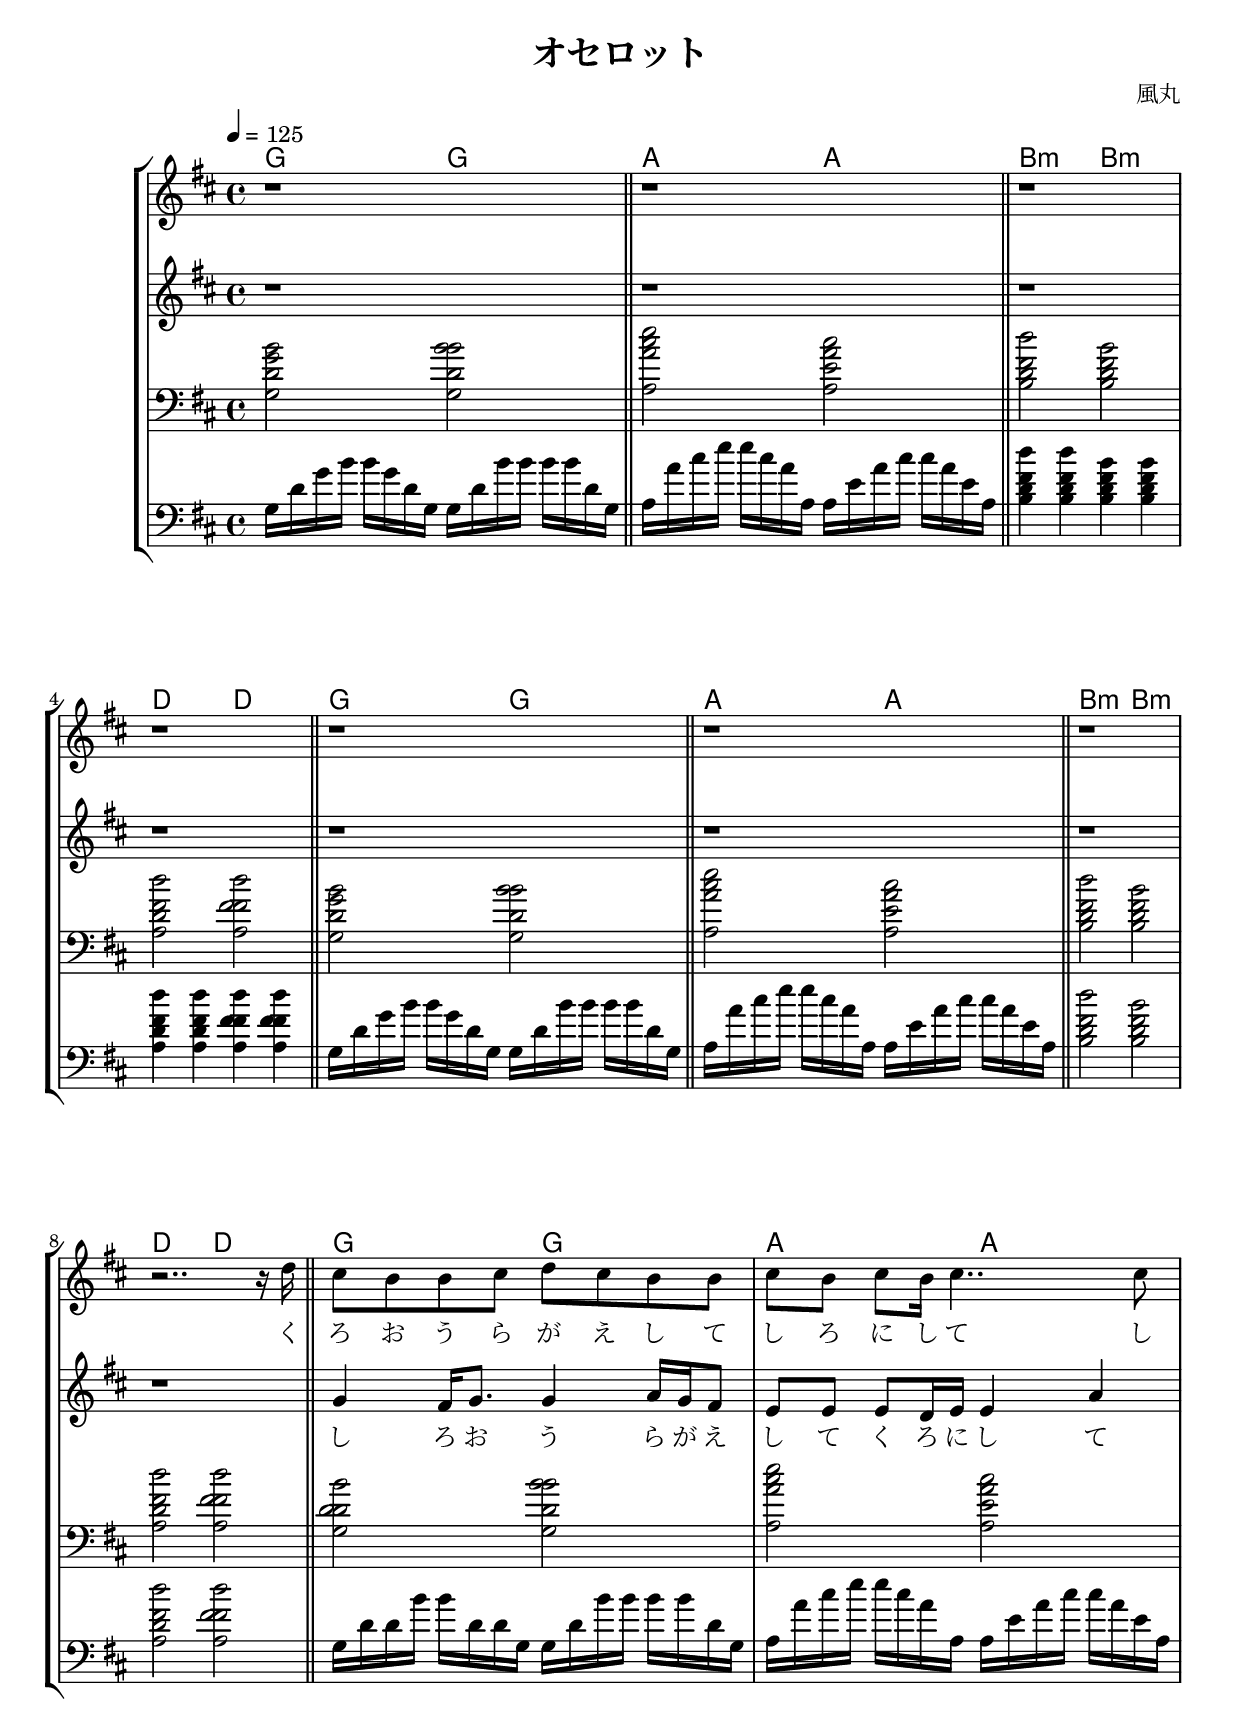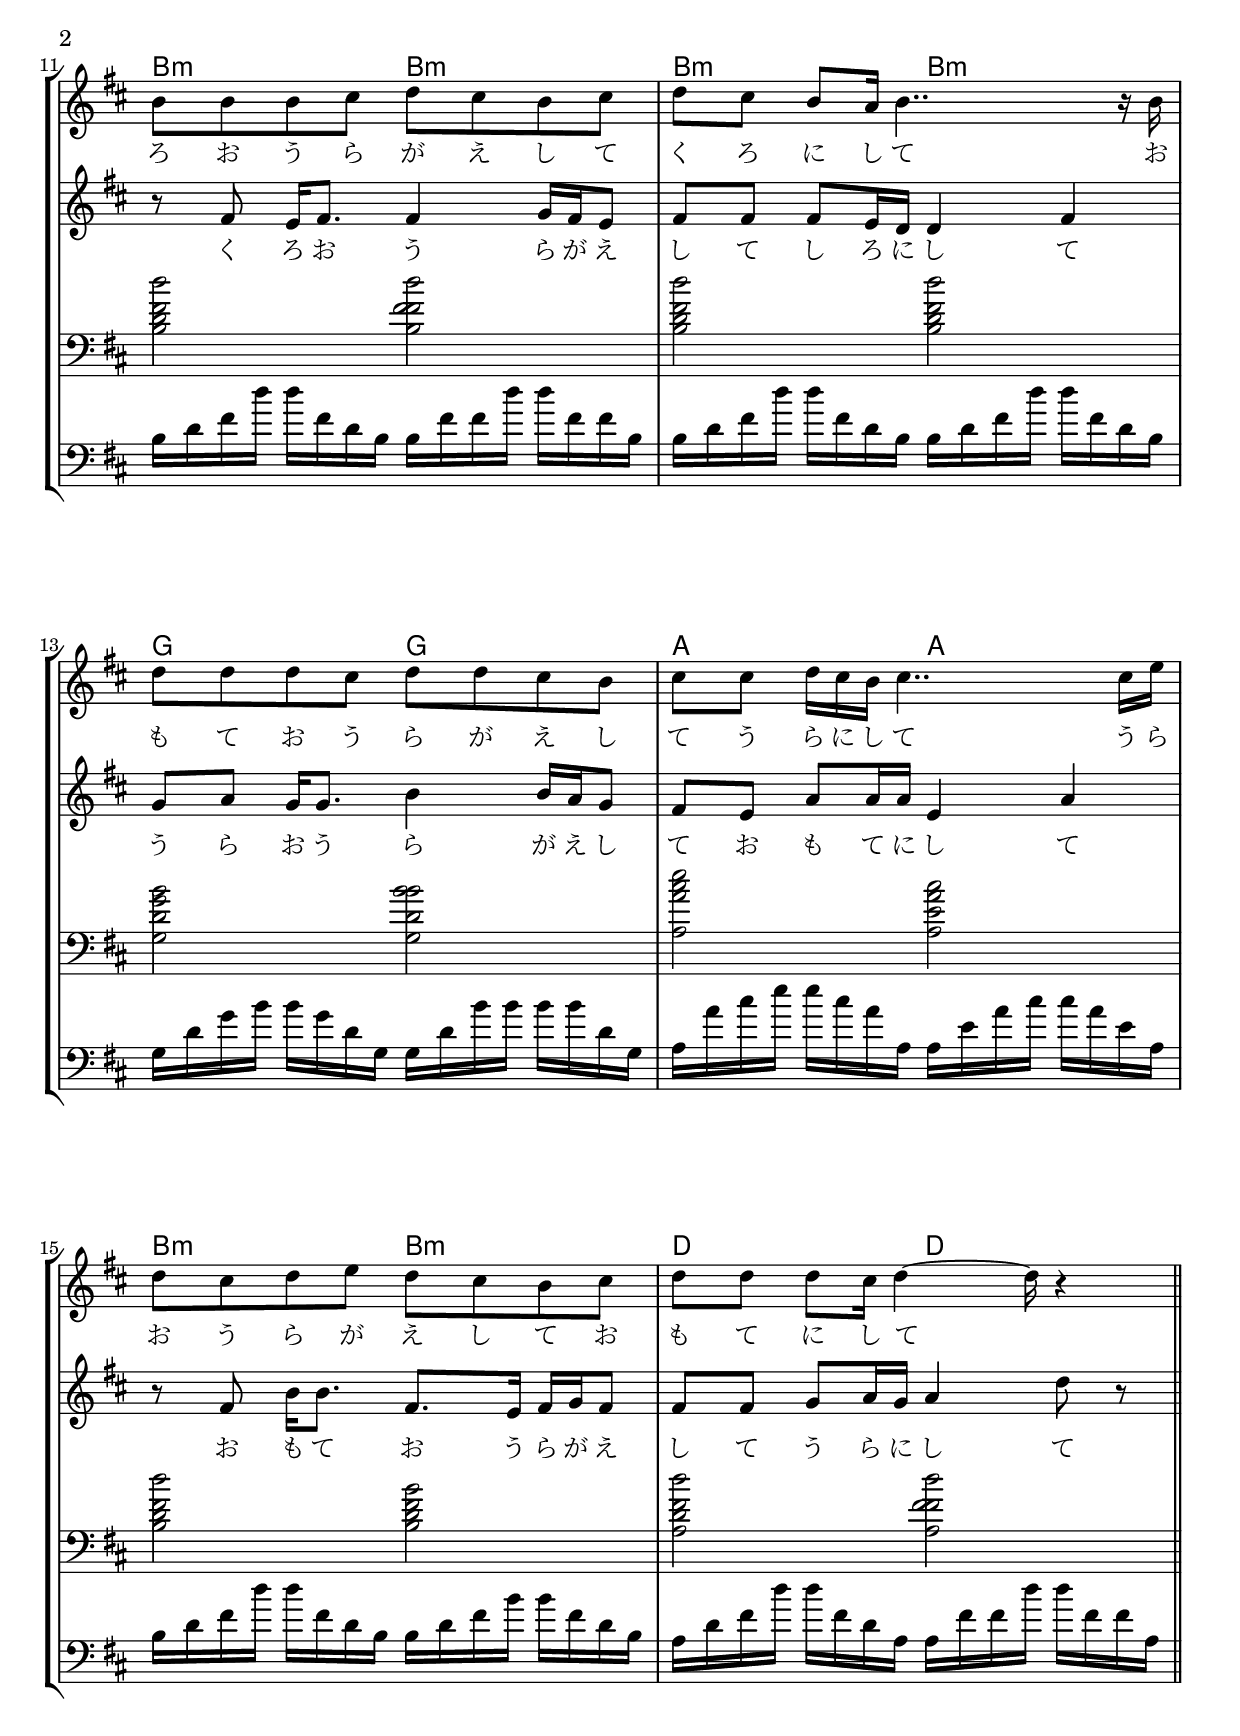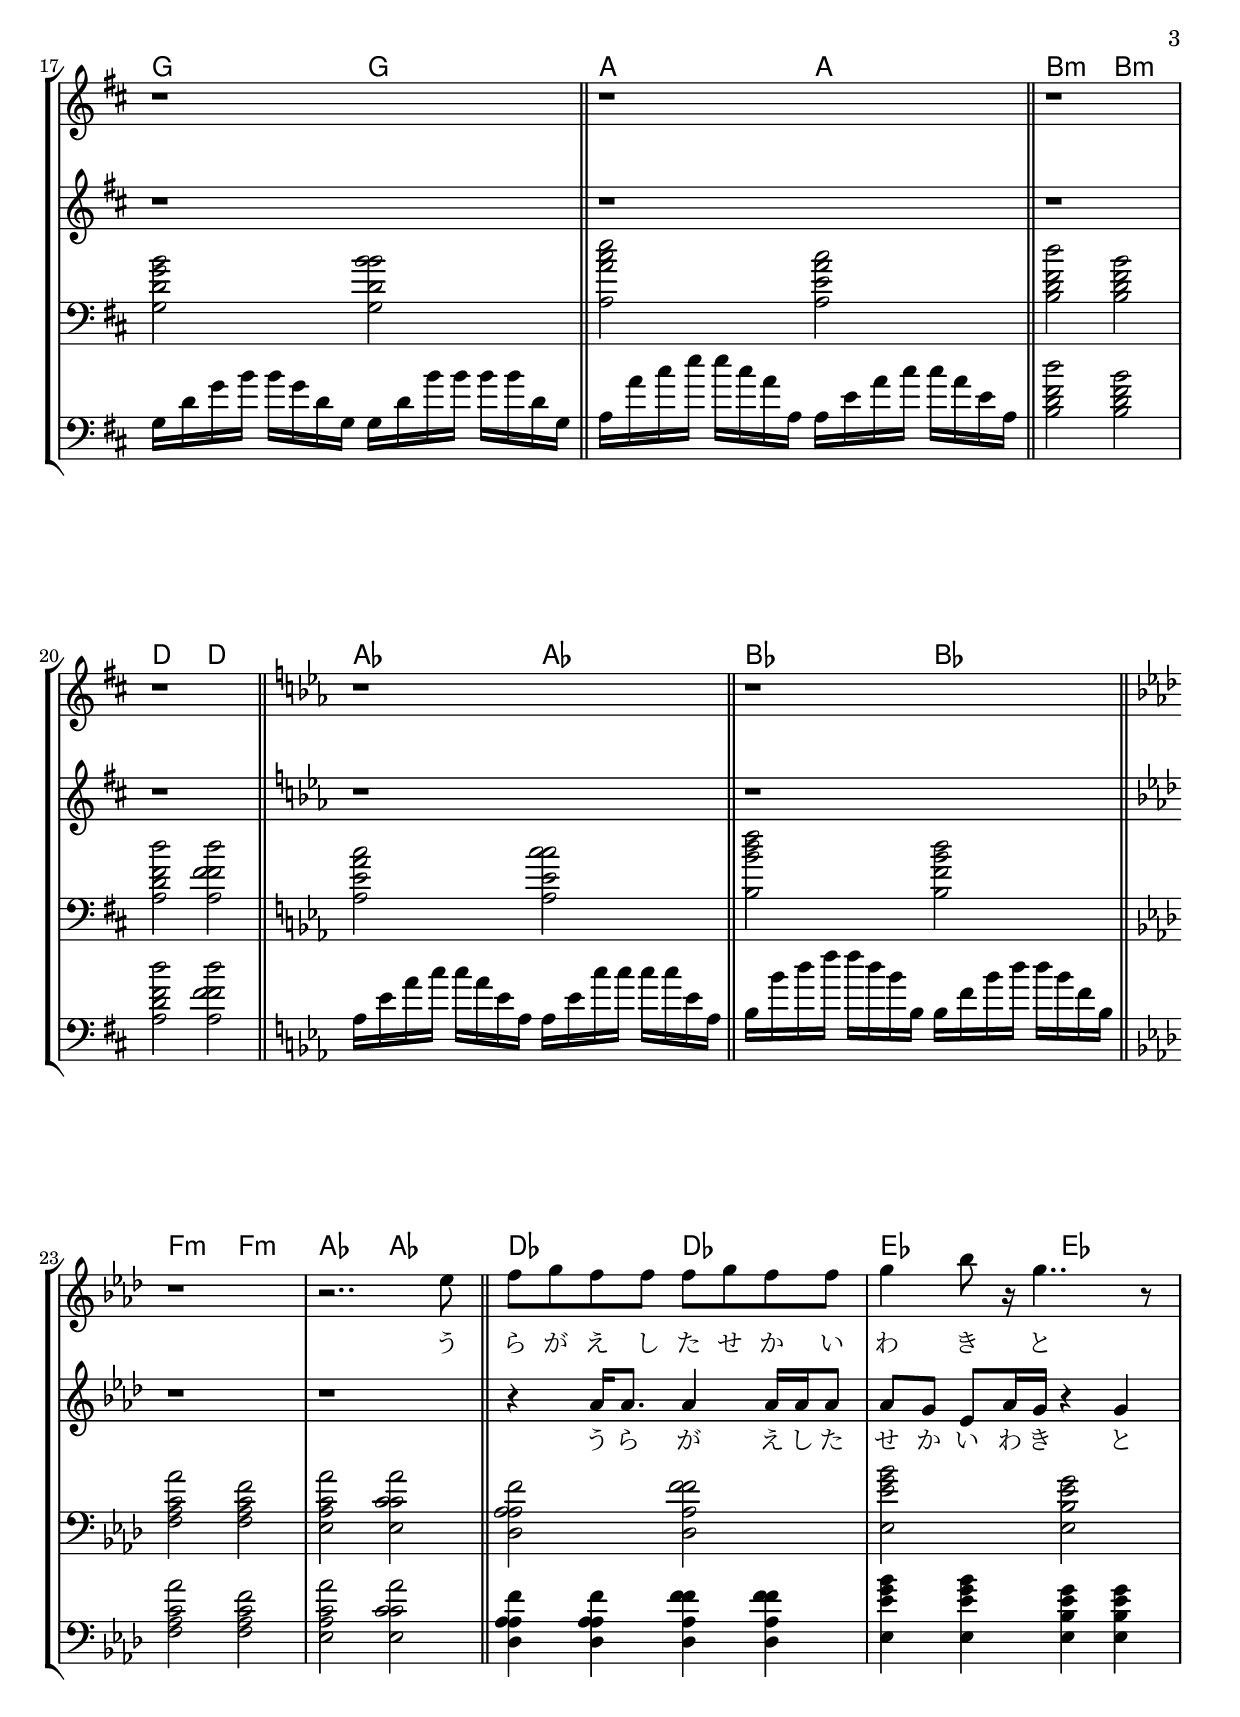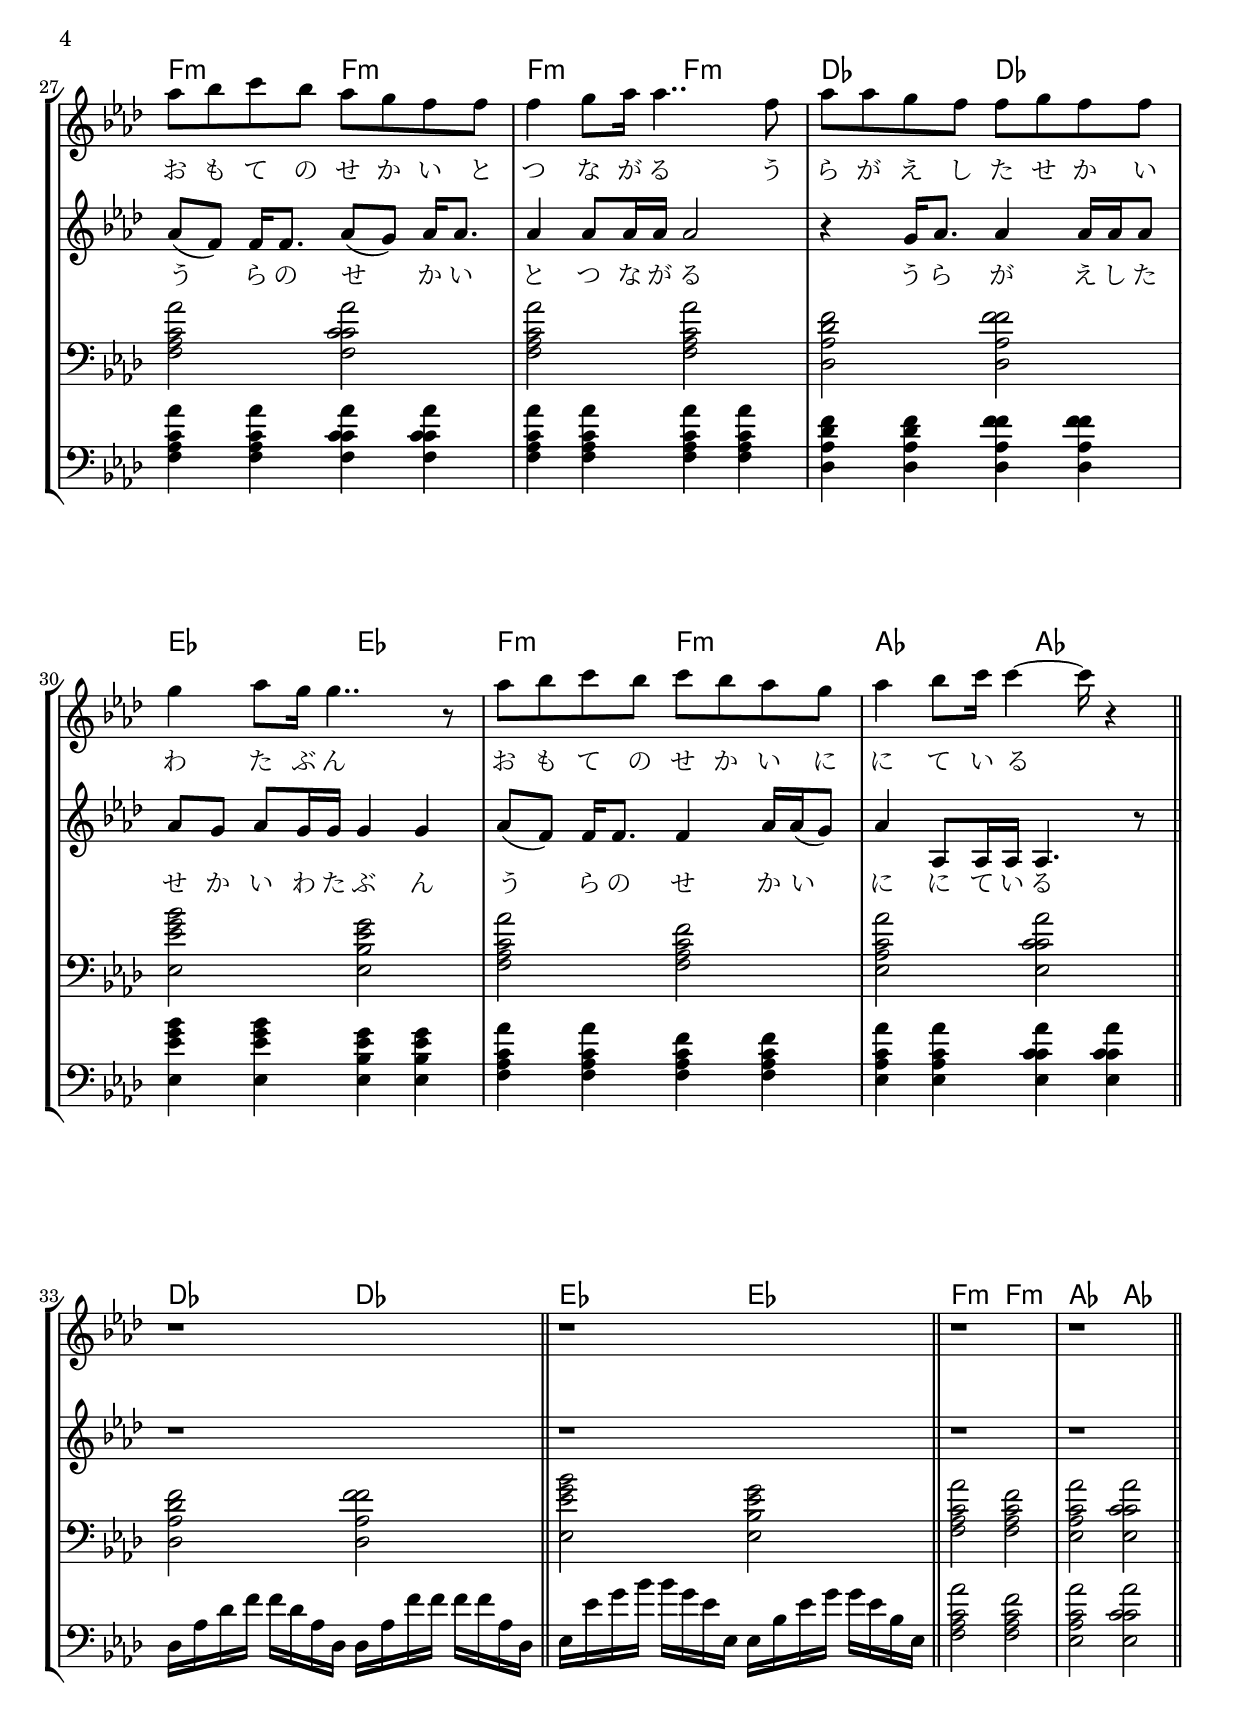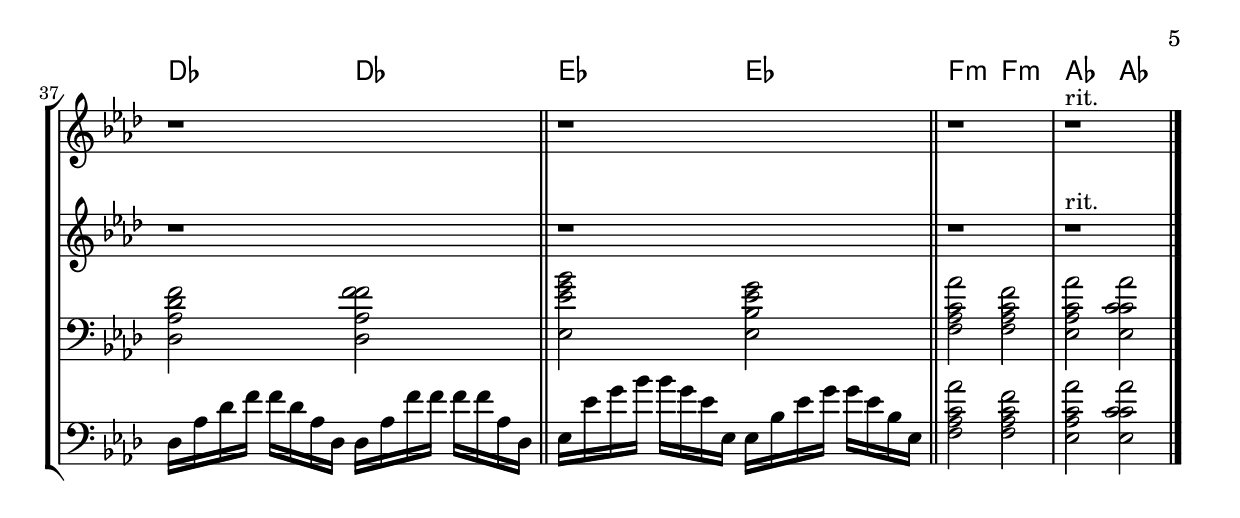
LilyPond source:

\version "2.12.1"

\header {
	title = \markup {オセロット}
	composer = \markup \center-column {風丸}
}

harmony = \chordmode {
	g2 g 

	a a 

	b:m b:m d d 

	g g 

	a a 

	b:m b:m d d 

	g g a a b:m b:m b:m b:m g g a a b:m b:m d d 

	g g 

	a a 

	b:m b:m d d 

	as as 

	bes bes 

	f:m f:m as as 

	des des es es f:m f:m f:m f:m des des es es f:m f:m as as 

	des des 

	es es 

	f:m f:m as as 

	des des 

	es es 

	f:m f:m as as 
}

melody = {
	\key d \major
	\tempo 4 = 125
	r1   
	r1   
	r1 | r1   
	r1   
	r1   
	r1 | r2.. 
	\set Staff.midiInstrument = #"mmi0.42"
	r16  d''16 
	cis''8  b'8  b'8  cis''8  d''8  cis''8  b'8  b'8 
	cis''8  b'8  cis''8  b'16  cis''4..  cis''8 
	b'8  b'8  b'8  cis''8  d''8  cis''8  b'8  cis''8 
	d''8  cis''8  b'8  a'16  b'4..  r16  b'16 
	d''8  d''8  d''8  cis''8  d''8  d''8  cis''8  b'8 
	cis''8  cis''8  d''16  cis''16  b'16  cis''4..  cis''16  e''16 
	d''8  cis''8  d''8  e''8  d''8  cis''8  b'8  cis''8 
	d''8  d''8  d''8  cis''16  d''4~d''16  	r4 	r1   
	r1   
	r1 | r1   
	\key es \major
	r1   
	r1   
	\key as \major
	r1 | r2.. 
	\set Staff.midiInstrument = #"mmi0.42"
	es''8 
	f''8  g''8  f''8  f''8  f''8  g''8  f''8  f''8 
	g''4  bes''8  r16  g''4..  r8 
	as''8  bes''8  c'''8  bes''8  as''8  g''8  f''8  f''8 
	f''4  g''8  as''16  as''4..  f''8 
	as''8  as''8  g''8  f''8  f''8  g''8  f''8  f''8 
	g''4  as''8  g''16  g''4..  r8 
	as''8  bes''8  c'''8  bes''8  c'''8  bes''8  as''8  g''8 
	as''4  bes''8  c'''16  c'''4~c'''16  	r4 	r1   
	r1   
	r1 | r1   
	r1   
	r1   
	r1 | r1^"rit." \bar "|."
}

words = \lyricmode {
	
	
	
	
	
	
	く  ろ  お  う  ら  が  え  し  て  し  ろ  に  し  て  し  ろ  お  う  ら  が  え  し  て  く  ろ  に  し  て  お  も  て  お  う  ら  が  え  し  て  う  ら  に  し  て  う  ら  お  う  ら  が  え  し  て  お  も  て  に  し  て  
	
	
	
	
	
	
	う  ら  が  え  し  た  せ  か  い  わ  き  と  お  も  て  の  せ  か  い  と  つ  な  が  る  う  ら  が  え  し  た  せ  か  い  わ  た  ぶ  ん  お  も  て  の  せ  か  い  に  に  て  い  る  
	
	
	
	
	
	
}

secondmelody = {
	\key d \major
	\tempo 4 = 125
	r1   
	r1   
	r1 | r1   
	r1   
	r1   
	r1 | r1   
	\set Staff.midiInstrument = #"mmi0.42"
	 g'4  fis'16  g'8.  g'4  a'16  g'16  fis'8 
	e'8  e'8  e'8  d'16  e'16  e'4  a'4 
	r8  fis'8  e'16  fis'8.  fis'4  g'16  fis'16  e'8 
	fis'8  fis'8  fis'8  e'16  d'16  d'4  fis'4 
	g'8  a'8  g'16  g'8.  b'4  b'16  a'16  g'8 
	fis'8  e'8  a'8  a'16  a'16  e'4  a'4 
	r8  fis'8  b'16  b'8.  fis'8.  e'16  fis'16  g'16  fis'8 
	fis'8  fis'8  g'8  a'16  g'16  a'4  d''8  	r8 	r1   
	r1   
	r1 | r1   
	\key es \major
	r1   
	r1   
	\key as \major
	r1 | r1   
	\set Staff.midiInstrument = #"mmi0.42"
	 r4  as'16  as'8.  as'4  as'16  as'16  as'8 
	as'8  g'8  es'8  as'16  g'16  r4  g'4 
	as'8  (f'8)  f'16  f'8.  as'8  (g'8)  as'16  as'8. 
	as'4  as'8  as'16  as'16  as'2 
	r4  g'16  as'8.  as'4  as'16  as'16  as'8 
	as'8  g'8  as'8  g'16  g'16  g'4  g'4 
	as'8  (f'8)  f'16  f'8.  f'4  as'16  as'16  (g'8) 
	as'4  as8  as16  as16  as4.  	r8 	r1   
	r1   
	r1 | r1   
	r1   
	r1   
	r1 | r1^"rit." \bar "|."
}

secondwords = \lyricmode {
	
	
	
	
	
	
	し  ろ  お  う  ら  が  え  し  て  く  ろ  に  し  て  く  ろ  お  う  ら  が  え  し  て  し  ろ  に  し  て  う  ら  お  う  ら  が  え  し  て  お  も  て  に  し  て  お  も  て  お  う  ら  が  え  し  て  う  ら  に  し  て  
	
	
	
	
	
	
	う  ら  が  え  し  た  せ  か  い  わ  き  と  う  ら  の  せ  か  い  と  つ  な  が  る  う  ら  が  え  し  た  せ  か  い  わ  た  ぶ  ん  う  ら  の  せ  か  い  に  に  て  い  る  
	
	
	
	
	
	
}

tempochange = {
	\tempo 4 = 125
	r1 \bar "||"
	\tempo 4 = 125
	r1 \bar "||"
	\tempo 4 = 125
	r1 | r1 \bar "||"
	\tempo 4 = 125
	r1 \bar "||"
	\tempo 4 = 125
	r1 \bar "||"
	\tempo 4 = 125
	r1 | r1 \bar "||"
	\tempo 4 = 125
	r1 | r1 | r1 | r1 | r1 | r1 | r1 | r1 \bar "||"
	\tempo 4 = 125
	r1 \bar "||"
	\tempo 4 = 125
	r1 \bar "||"
	\tempo 4 = 125
	r1 | r1 \bar "||"
	\tempo 4 = 125
	r1 \bar "||"
	\tempo 4 = 125
	r1 \bar "||"
	\tempo 4 = 125
	r1 | r1 \bar "||"
	\tempo 4 = 125
	r1 | r1 | r1 | r1 | r1 | r1 | r1 | r1 \bar "||"
	\tempo 4 = 125
	r1 \bar "||"
	\tempo 4 = 125
	r1 \bar "||"
	\tempo 4 = 125
	r1 | r1 \bar "||"
	\tempo 4 = 125
	r1 \bar "||"
	\tempo 4 = 125
	r1 \bar "||"
	\tempo 4 = 125
	r1 | \tempo 4 = 93 r2 \tempo 4 = 83 r2 \bar "|."
}

mainacc = {
	\clef bass
	\set Staff.midiInstrument = #"String Ensemble 2"
	\key d \major
	\tempo 4 = 125
	<g d' g' b'>2
	<g d' b' b'>2
	\bar "||"

	\set Staff.midiInstrument = #"String Ensemble 2"
	<a a' cis'' e''>2
	<a e' a' cis''>2
	\bar "||"

	\set Staff.midiInstrument = #"String Ensemble 2"
	<b d' fis' d''>2
	<b d' fis' b'>2
	<a d' fis' d''>2
	<a fis' fis' d''>2
	\bar "||"

	\set Staff.midiInstrument = #"String Ensemble 2"
	<g d' g' b'>2
	<g d' b' b'>2
	\bar "||"

	\set Staff.midiInstrument = #"String Ensemble 2"
	<a a' cis'' e''>2
	<a e' a' cis''>2
	\bar "||"

	\set Staff.midiInstrument = #"String Ensemble 2"
	<b d' fis' d''>2
	<b d' fis' b'>2
	<a d' fis' d''>2
	<a fis' fis' d''>2
	\bar "||"

	\set Staff.midiInstrument = #"String Ensemble 2"
	<g d' d' b'>2
	<g d' b' b'>2
	<a a' cis'' e''>2
	<a e' a' cis''>2
	<b d' fis' d''>2
	<b fis' fis' d''>2
	<b d' fis' d''>2
	<b d' fis' d''>2
	<g d' g' b'>2
	<g d' b' b'>2
	<a a' cis'' e''>2
	<a e' a' cis''>2
	<b d' fis' d''>2
	<b d' fis' b'>2
	<a d' fis' d''>2
	<a fis' fis' d''>2
	\bar "||"

	\set Staff.midiInstrument = #"String Ensemble 2"
	<g d' g' b'>2
	<g d' b' b'>2
	\bar "||"

	\set Staff.midiInstrument = #"String Ensemble 2"
	<a a' cis'' e''>2
	<a e' a' cis''>2
	\bar "||"

	\set Staff.midiInstrument = #"String Ensemble 2"
	<b d' fis' d''>2
	<b d' fis' b'>2
	<a d' fis' d''>2
	<a fis' fis' d''>2
	\bar "||"

	\set Staff.midiInstrument = #"String Ensemble 2"
	\key es \major
	<as es' as' c''>2
	<as es' c'' c''>2
	\bar "||"

	\set Staff.midiInstrument = #"String Ensemble 2"
	<bes bes' d'' f''>2
	<bes f' bes' d''>2
	\bar "||"

	\set Staff.midiInstrument = #"String Ensemble 2"
	\key as \major
	<f as c' as'>2
	<f as c' f'>2
	<es as c' as'>2
	<es c' c' as'>2
	\bar "||"

	\set Staff.midiInstrument = #"String Ensemble 2"
	<des as as f'>2
	<des as f' f'>2
	<es es' g' bes'>2
	<es bes es' g'>2
	<f as c' as'>2
	<f c' c' as'>2
	<f as c' as'>2
	<f as c' as'>2
	<des as des' f'>2
	<des as f' f'>2
	<es es' g' bes'>2
	<es bes es' g'>2
	<f as c' as'>2
	<f as c' f'>2
	<es as c' as'>2
	<es c' c' as'>2
	\bar "||"

	\set Staff.midiInstrument = #"String Ensemble 2"
	<des as des' f'>2
	<des as f' f'>2
	\bar "||"

	\set Staff.midiInstrument = #"String Ensemble 2"
	<es es' g' bes'>2
	<es bes es' g'>2
	\bar "||"

	\set Staff.midiInstrument = #"String Ensemble 2"
	<f as c' as'>2
	<f as c' f'>2
	<es as c' as'>2
	<es c' c' as'>2
	\bar "||"

	\set Staff.midiInstrument = #"String Ensemble 2"
	<des as des' f'>2
	<des as f' f'>2
	\bar "||"

	\set Staff.midiInstrument = #"String Ensemble 2"
	<es es' g' bes'>2
	<es bes es' g'>2
	\bar "||"

	\set Staff.midiInstrument = #"String Ensemble 2"
	<f as c' as'>2
	<f as c' f'>2
	<es as c' as'>2
	<es c' c' as'>2
	\bar "|."
}

subacc = {
	\clef bass
	\set Staff.midiInstrument = #"Marimba"
	\key d \major
	\tempo 4 = 125
	g16 d' g' b' b' g' d' g
	g16 d' b' b' b' b' d' g
	\bar "||"

	\set Staff.midiInstrument = #"Whistle"
	a16 a' cis'' e'' e'' cis'' a' a
	a16 e' a' cis'' cis'' a' e' a
	\bar "||"

	\set Staff.midiInstrument = #"Harpsichord"
	<b d' fis' d''>4 <b d' fis' d''>4
	<b d' fis' b'>4 <b d' fis' b'>4
	<a d' fis' d''>4 <a d' fis' d''>4
	<a fis' fis' d''>4 <a fis' fis' d''>4
	\bar "||"

	\set Staff.midiInstrument = #"Lead 2 (sawtooth)"
	g16 d' g' b' b' g' d' g
	g16 d' b' b' b' b' d' g
	\bar "||"

	\set Staff.midiInstrument = #"Lead 1 (square)"
	a16 a' cis'' e'' e'' cis'' a' a
	a16 e' a' cis'' cis'' a' e' a
	\bar "||"

	\set Staff.midiInstrument = #"Choir Aahs"
	<b d' fis' d''>2
	<b d' fis' b'>2
	<a d' fis' d''>2
	<a fis' fis' d''>2
	\bar "||"

	\set Staff.midiInstrument = #"Harmonica"
	g16 d' d' b' b' d' d' g
	g16 d' b' b' b' b' d' g
	a16 a' cis'' e'' e'' cis'' a' a
	a16 e' a' cis'' cis'' a' e' a
	b16 d' fis' d'' d'' fis' d' b
	b16 fis' fis' d'' d'' fis' fis' b
	b16 d' fis' d'' d'' fis' d' b
	b16 d' fis' d'' d'' fis' d' b
	g16 d' g' b' b' g' d' g
	g16 d' b' b' b' b' d' g
	a16 a' cis'' e'' e'' cis'' a' a
	a16 e' a' cis'' cis'' a' e' a
	b16 d' fis' d'' d'' fis' d' b
	b16 d' fis' b' b' fis' d' b
	a16 d' fis' d'' d'' fis' d' a
	a16 fis' fis' d'' d'' fis' fis' a
	\bar "||"

	\set Staff.midiInstrument = #"Electric Guitar (clean)"
	g16 d' g' b' b' g' d' g
	g16 d' b' b' b' b' d' g
	\bar "||"

	\set Staff.midiInstrument = #"Electric Guitar (jazz)"
	a16 a' cis'' e'' e'' cis'' a' a
	a16 e' a' cis'' cis'' a' e' a
	\bar "||"

	\set Staff.midiInstrument = #"Synth Voice"
	<b d' fis' d''>2
	<b d' fis' b'>2
	<a d' fis' d''>2
	<a fis' fis' d''>2
	\bar "||"

	\set Staff.midiInstrument = #"orchestral strings"
	\key es \major
	as16 es' as' c'' c'' as' es' as
	as16 es' c'' c'' c'' c'' es' as
	\bar "||"

	\set Staff.midiInstrument = #"Pizzicato Strings"
	bes16 bes' d'' f'' f'' d'' bes' bes
	bes16 f' bes' d'' d'' bes' f' bes
	\bar "||"

	\set Staff.midiInstrument = #"Distorted Guitar"
	\key as \major
	<f as c' as'>2
	<f as c' f'>2
	<es as c' as'>2
	<es c' c' as'>2
	\bar "||"

	\set Staff.midiInstrument = #"Acoustic Guitar (steel)"
	<des as as f'>4 <des as as f'>4
	<des as f' f'>4 <des as f' f'>4
	<es es' g' bes'>4 <es es' g' bes'>4
	<es bes es' g'>4 <es bes es' g'>4
	<f as c' as'>4 <f as c' as'>4
	<f c' c' as'>4 <f c' c' as'>4
	<f as c' as'>4 <f as c' as'>4
	<f as c' as'>4 <f as c' as'>4
	<des as des' f'>4 <des as des' f'>4
	<des as f' f'>4 <des as f' f'>4
	<es es' g' bes'>4 <es es' g' bes'>4
	<es bes es' g'>4 <es bes es' g'>4
	<f as c' as'>4 <f as c' as'>4
	<f as c' f'>4 <f as c' f'>4
	<es as c' as'>4 <es as c' as'>4
	<es c' c' as'>4 <es c' c' as'>4
	\bar "||"

	\set Staff.midiInstrument = #"Vibraphone"
	des16 as des' f' f' des' as des
	des16 as f' f' f' f' as des
	\bar "||"

	\set Staff.midiInstrument = #"Rock Organ"
	es16 es' g' bes' bes' g' es' es
	es16 bes es' g' g' es' bes es
	\bar "||"

	\set Staff.midiInstrument = #"Brass Section"
	<f as c' as'>2
	<f as c' f'>2
	<es as c' as'>2
	<es c' c' as'>2
	\bar "||"

	\set Staff.midiInstrument = #"Pad 1 (new age)"
	des16 as des' f' f' des' as des
	des16 as f' f' f' f' as des
	\bar "||"

	\set Staff.midiInstrument = #"Lead 8 (bass+lead)"
	es16 es' g' bes' bes' g' es' es
	es16 bes es' g' g' es' bes es
	\bar "||"

	\set Staff.midiInstrument = #"Blown Bottle"
	<f as c' as'>2
	<f as c' f'>2
	<es as c' as'>2
	<es c' c' as'>2
	\bar "|."
}

percA = {
	\drummode {
	\times 16/12{ cymr8. cymr8 cymr4. r16 } \bar "||"
	\times 16/24{ hh4. hh1 r8 } \bar "||"
	\times 16/12{ hh8. hh8. hh8. hh8. } |\times 16/12{ r8. hh4 hh8 hh8. } \bar "||"
	hh4 hh4 hh4 hh4  \bar "||"
	\times 16/12{ r8. hh4 hh8 hh8. } \bar "||"
	\times 16/12{ r8 hh8. hh8. hh8. hh16 } |\times 16/24{ hh4. hh1 r8 } \bar "||"
	\times 16/12{ cymr8. cymr8 cymr16 cymr8. cymr8 cymr16 } |\times 16/12{ r8. cymr8 cymr16 cymr8. cymr8 cymr16 } |\times 16/12{ cymr8. cymr8 cymr16 cymr8. cymr8 cymr16 } |\times 16/12{ r8. cymr8 cymr16 cymr8. cymr8 cymr16 } |\times 16/12{ cymr8. cymr8 cymr16 cymr8. cymr8 cymr16 } |\times 16/12{ r8. cymr8 cymr16 cymr8. cymr8 cymr16 } |\times 16/12{ cymr8. cymr8 cymr16 cymr8. cymr8 cymr16 } |\times 16/12{ cymr8. cymr8 cymr4. r16 } \bar "||"
	\times 16/12{ cymr8. cymr8 cymr4. r16 } \bar "||"
	\times 16/24{ hh4. hh1 r8 } \bar "||"
	\times 16/12{ hh8. hh8. hh8. hh8. } |\times 16/12{ r8. hh4 hh8 hh8. } \bar "||"
	\times 16/12{ cymr8. cymr8 cymr4. r16 } \bar "||"
	\times 16/12{ r8. hh4 hh8 hh8. } \bar "||"
	\times 16/12{ r8 hh8. hh8. hh8. hh16 } |\times 16/24{ hh4. hh1 r8 } \bar "||"
	\times 16/12{ hh8. hh8. hh8. hh8. } |\times 16/12{ hh8. hh8. hh8. hh8. } |\times 16/12{ hh8. hh8. hh8. hh8. } |\times 16/12{ hh8. hh8. hh8. hh8. } |\times 16/12{ hh8. hh8. hh8. hh8. } |\times 16/12{ hh8. hh8. hh8. hh8. } |\times 16/12{ hh8. hh8. hh8. hh8. } |\times 16/12{ r8. hh4 hh8 hh8. } \bar "||"
	\times 16/12{ cymr8. cymr8 cymr4. r16 } \bar "||"
	\times 16/24{ hh4. hh1 r8 } \bar "||"
	\times 16/12{ hh8. hh8. hh8. hh8. } |\times 16/12{ r8. hh4 hh8 hh8. } \bar "||"
	\times 16/12{ cymr8. cymr8 cymr4. r16 } \bar "||"
	\times 16/12{ r8. hh4 hh8 hh8. } \bar "||"
	\times 16/12{ r8 hh8. hh8. hh8. hh16 } |\times 16/24{ hh4. hh1 r8 } \bar "|."
	}
}

percB = {
	\drummode {
	\times 16/12{ r2 r8 hhp8 } \bar "||"
	\times 16/24{ r8 sn8 sn4 sn16 sn16 sn4 sn2 r8 } \bar "||"
	\times 16/12{ r8. sn4. sn8. } |\times 16/12{ sn16 sn4 r16 sn8 sn4 } \bar "||"
	r8 ss4 ss4 ss4 ss8  \bar "||"
	\times 16/12{ sn16 sn4 r16 sn8 sn4 } \bar "||"
	\times 16/12{ r2. } |\times 16/24{ r8 sn8 sn4 sn16 sn16 sn4 sn2 r8 } \bar "||"
	\times 16/12{ r2 r8 hhp8 } |\times 16/12{ r2. } |\times 16/12{ r2 r8 hhp8 } |\times 16/12{ hhp2. } |\times 16/12{ r2 r8 hhp8 } |\times 16/12{ r2. } |\times 16/12{ r2 r8 hhp8 } |\times 16/12{ hhp2. } \bar "||"
	\times 16/12{ r2 r8 hhp8 } \bar "||"
	\times 16/24{ r8 sn8 sn4 sn16 sn16 sn4 sn2 r8 } \bar "||"
	\times 16/12{ r8. sn4. sn8. } |\times 16/12{ sn16 sn4 r16 sn8 sn4 } \bar "||"
	\times 16/12{ r2 r8 hhp8 } \bar "||"
	\times 16/12{ sn16 sn4 r16 sn8 sn4 } \bar "||"
	\times 16/12{ r2. } |\times 16/24{ r8 sn8 sn4 sn16 sn16 sn4 sn2 r8 } \bar "||"
	\times 16/12{ r8. sn4. sn8. } |\times 16/12{ r8. sn4. sn8 sn16 } |\times 16/12{ r8. sn4. sn8. } |\times 16/12{ r8. sn4. sn8 sn16 } |\times 16/12{ r8. sn4. sn8. } |\times 16/12{ r8. sn4. sn8 sn16 } |\times 16/12{ r8. sn4. sn8. } |\times 16/12{ sn16 sn4 r16 sn8 sn4 } \bar "||"
	\times 16/12{ r2 r8 hhp8 } \bar "||"
	\times 16/24{ r8 sn8 sn4 sn16 sn16 sn4 sn2 r8 } \bar "||"
	\times 16/12{ r8. sn4. sn8. } |\times 16/12{ sn16 sn4 r16 sn8 sn4 } \bar "||"
	\times 16/12{ r2 r8 hhp8 } \bar "||"
	\times 16/12{ sn16 sn4 r16 sn8 sn4 } \bar "||"
	\times 16/12{ r2. } |\times 16/24{ r8 sn8 sn4 sn16 sn16 sn4 sn2 r8 } \bar "|."
	}
}

percC = {
	\drummode {
	\times 16/12{ bd4 r16 bd16 bd4. } \bar "||"
	\times 16/24{ bd4. bd4. bd4 bd4. bd8 } \bar "||"
	\times 16/12{ bd4 r16 bd16 bd4. } |\times 16/12{ r8 bd16 bd8 bd16 bd8 bd16 bd8 bd16 } \bar "||"
	r8 hhp4 hhp4 hhp4 hhp8  \bar "||"
	\times 16/12{ r8 bd16 bd8 bd16 bd8 bd16 bd8 bd16 } \bar "||"
	\times 16/12{ bd4. bd4. } |\times 16/24{ bd4. bd4. bd4 bd4. bd8 } \bar "||"
	\times 16/12{ bd4. bd4 r16 bd16 } |\times 16/12{ bd4. bd4. } |\times 16/12{ bd4. bd4 r16 bd16 } |\times 16/12{ bd4. bd4 r16 bd16 } |\times 16/12{ bd4. bd4 r16 bd16 } |\times 16/12{ bd4. bd4. } |\times 16/12{ bd4. bd4 r16 bd16 } |\times 16/12{ bd4 r16 bd16 bd4. } \bar "||"
	\times 16/12{ bd4 r16 bd16 bd4. } \bar "||"
	\times 16/24{ bd4. bd4. bd4 bd4. bd8 } \bar "||"
	\times 16/12{ bd4 r16 bd16 bd4. } |\times 16/12{ r8 bd16 bd8 bd16 bd8 bd16 bd8 bd16 } \bar "||"
	\times 16/12{ bd4 r16 bd16 bd4. } \bar "||"
	\times 16/12{ r8 bd16 bd8 bd16 bd8 bd16 bd8 bd16 } \bar "||"
	\times 16/12{ bd4. bd4. } |\times 16/24{ bd4. bd4. bd4 bd4. bd8 } \bar "||"
	\times 16/12{ bd4 r16 bd16 bd4. } |\times 16/12{ bd4 r16 bd16 bd4. } |\times 16/12{ bd4 r16 bd16 bd4. } |\times 16/12{ bd4 r16 bd16 bd4. } |\times 16/12{ bd4 r16 bd16 bd4. } |\times 16/12{ bd4 r16 bd16 bd4. } |\times 16/12{ bd4 r16 bd16 bd4. } |\times 16/12{ r8 bd16 bd8 bd16 bd8 bd16 bd8 bd16 } \bar "||"
	\times 16/12{ bd4 r16 bd16 bd4. } \bar "||"
	\times 16/24{ bd4. bd4. bd4 bd4. bd8 } \bar "||"
	\times 16/12{ bd4 r16 bd16 bd4. } |\times 16/12{ r8 bd16 bd8 bd16 bd8 bd16 bd8 bd16 } \bar "||"
	\times 16/12{ bd4 r16 bd16 bd4. } \bar "||"
	\times 16/12{ r8 bd16 bd8 bd16 bd8 bd16 bd8 bd16 } \bar "||"
	\times 16/12{ bd4. bd4. } |\times 16/24{ bd4. bd4. bd4 bd4. bd8 } \bar "|."
	}
}

percD = {
	\drummode {
	\times 16/12{ r2. } \bar "||"
	\times 16/24{ r1 r2 } \bar "||"
	\times 16/12{ r8 hhp8. hhp8. hhp8. hhp16 } |\times 16/12{ r4 r16 hhp4 r16 hhp8 } \bar "||"
	bd2 bd4. r16 bd16  \bar "||"
	\times 16/12{ r4 r16 hhp4 r16 hhp8 } \bar "||"
	\times 16/12{ r8. hho4. hho8. } |\times 16/24{ r1 r2 } \bar "||"
	\times 16/12{ r2. } |\times 16/12{ rb2. } |\times 16/12{ r2. } |\times 16/12{ rb2. } |\times 16/12{ r2. } |\times 16/12{ rb2. } |\times 16/12{ r2. } |\times 16/12{ rb2. } \bar "||"
	\times 16/12{ r2. } \bar "||"
	\times 16/24{ r1 r2 } \bar "||"
	\times 16/12{ r8 hhp8. hhp8. hhp8. hhp16 } |\times 16/12{ r4 r16 hhp4 r16 hhp8 } \bar "||"
	\times 16/12{ r2. } \bar "||"
	\times 16/12{ r4 r16 hhp4 r16 hhp8 } \bar "||"
	\times 16/12{ r8. hho4. hho8. } |\times 16/24{ r1 r2 } \bar "||"
	\times 16/12{ r8 hhp8. hhp8. hhp8. hhp16 } |\times 16/12{ r8 hhp8. hhp8. hhp8. hhp16 } |\times 16/12{ r8 hhp8. hhp8. hhp8. hhp16 } |\times 16/12{ r8 hhp8. hhp8. hhp8. hhp16 } |\times 16/12{ r8 hhp8. hhp8. hhp8. hhp16 } |\times 16/12{ r8 hhp8. hhp8. hhp8. hhp16 } |\times 16/12{ r8 hhp8. hhp8. hhp8. hhp16 } |\times 16/12{ r4 r16 hhp4 r16 hhp8 } \bar "||"
	\times 16/12{ r2. } \bar "||"
	\times 16/24{ r1 r2 } \bar "||"
	\times 16/12{ r8 hhp8. hhp8. hhp8. hhp16 } |\times 16/12{ r4 r16 hhp4 r16 hhp8 } \bar "||"
	\times 16/12{ r2. } \bar "||"
	\times 16/12{ r4 r16 hhp4 r16 hhp8 } \bar "||"
	\times 16/12{ r8. hho4. hho8. } |\times 16/24{ r1 r2 } \bar "|."
	}
}

percE = {
	\drummode {
	\times 16/12{ r4. sn8 sn4 } \bar "||"
	\times 16/24{ r4 hhp2 hhp2. } \bar "||"
	\times 16/12{ r2. } |\times 16/12{ r2 r8. hho16 } \bar "||"
	r1 \bar "||"
	\times 16/12{ r2 r8. hho16 } \bar "||"
	\times 16/12{ hhp4. hhp4. } |\times 16/24{ r4 hhp2 hhp2. } \bar "||"
	r1 |r1 |r1 |r1 |r1 |r1 |r1 |\times 16/12{ r4. sn8 sn4 } \bar "||"
	\times 16/12{ r4. sn8 sn4 } \bar "||"
	\times 16/24{ r4 hhp2 hhp2. } \bar "||"
	\times 16/12{ r2. } |\times 16/12{ r2 r8. hho16 } \bar "||"
	\times 16/12{ r4. sn8 sn4 } \bar "||"
	\times 16/12{ r2 r8. hho16 } \bar "||"
	\times 16/12{ hhp4. hhp4. } |\times 16/24{ r4 hhp2 hhp2. } \bar "||"
	\times 16/12{ r2. } |r1 |r1 |r1 |\times 16/12{ r2. } |r1 |r1 |\times 16/12{ r2 r8. hho16 } \bar "||"
	\times 16/12{ r4. sn8 sn4 } \bar "||"
	\times 16/24{ r4 hhp2 hhp2. } \bar "||"
	\times 16/12{ r2. } |\times 16/12{ r2 r8. hho16 } \bar "||"
	\times 16/12{ r4. sn8 sn4 } \bar "||"
	\times 16/12{ r2 r8. hho16 } \bar "||"
	\times 16/12{ hhp4. hhp4. } |\times 16/24{ r4 hhp2 hhp2. } \bar "|."
	}
}

percF = {
	\drummode {
	\times 16/12{ r2 r16 tommh16 tommh8 } \bar "||"
	\times 16/24{ r1 r8 tomml8 tomml4 } \bar "||"
	r1 | r1 \bar "||"
	r1 \bar "||"
	r1 \bar "||"
	\times 16/12{ r2. } |\times 16/24{ r1 r8 tomml8 tomml4 } \bar "||"
	r1 |r1 |r1 |r1 |r1 |r1 |r1 |\times 16/12{ r2 r16 tommh16 tommh8 } \bar "||"
	\times 16/12{ r2 r16 tommh16 tommh8 } \bar "||"
	\times 16/24{ r1 r8 tomml8 tomml4 } \bar "||"
	r1 | r1 \bar "||"
	\times 16/12{ r2 r16 tommh16 tommh8 } \bar "||"
	r1 \bar "||"
	\times 16/12{ r2. } |\times 16/24{ r1 r8 tomml8 tomml4 } \bar "||"
	r1 | r1 | r1 | r1 | r1 | r1 | r1 | r1 \bar "||"
	\times 16/12{ r2 r16 tommh16 tommh8 } \bar "||"
	\times 16/24{ r1 r8 tomml8 tomml4 } \bar "||"
	r1 | r1 \bar "||"
	\times 16/12{ r2 r16 tommh16 tommh8 } \bar "||"
	r1 \bar "||"
	\times 16/12{ r2. } |\times 16/24{ r1 r8 tomml8 tomml4 } \bar "|."
	}
}

percG = {
	\drummode {
	\times 16/12{ r2 r8. toml16 } \bar "||"
	\times 16/24{ r1 r4. tomfh8 } \bar "||"
	r1 | r1 \bar "||"
	r1 \bar "||"
	r1 \bar "||"
	r1 |\times 16/24{ r1 r4. tomfh8 } \bar "||"
	r1 |r1 |r1 |r1 |r1 |r1 |r1 |\times 16/12{ r2 r8. toml16 } \bar "||"
	\times 16/12{ r2 r8. toml16 } \bar "||"
	\times 16/24{ r1 r4. tomfh8 } \bar "||"
	r1 | r1 \bar "||"
	\times 16/12{ r2 r8. toml16 } \bar "||"
	r1 \bar "||"
	r1 |\times 16/24{ r1 r4. tomfh8 } \bar "||"
	r1 | r1 | r1 | r1 | r1 | r1 | r1 | r1 \bar "||"
	\times 16/12{ r2 r8. toml16 } \bar "||"
	\times 16/24{ r1 r4. tomfh8 } \bar "||"
	r1 | r1 \bar "||"
	\times 16/12{ r2 r8. toml16 } \bar "||"
	r1 \bar "||"
	r1 |\times 16/24{ r1 r4. tomfh8 } \bar "|."
	}
}

\score {
	<<
		\new StaffGroup <<
			\new ChordNames {\harmony}
			\new Voice = "melody" {\melody}
			\new Lyrics \lyricsto "melody" \words
			\new Voice = "secondmelody" {\secondmelody}
			\new Lyrics \lyricsto "secondmelody" \secondwords
			\new Staff = "mainacc" {\mainacc}
			\new Staff = "subacc" {\subacc}
		>>
	>>
	\layout { }
}
